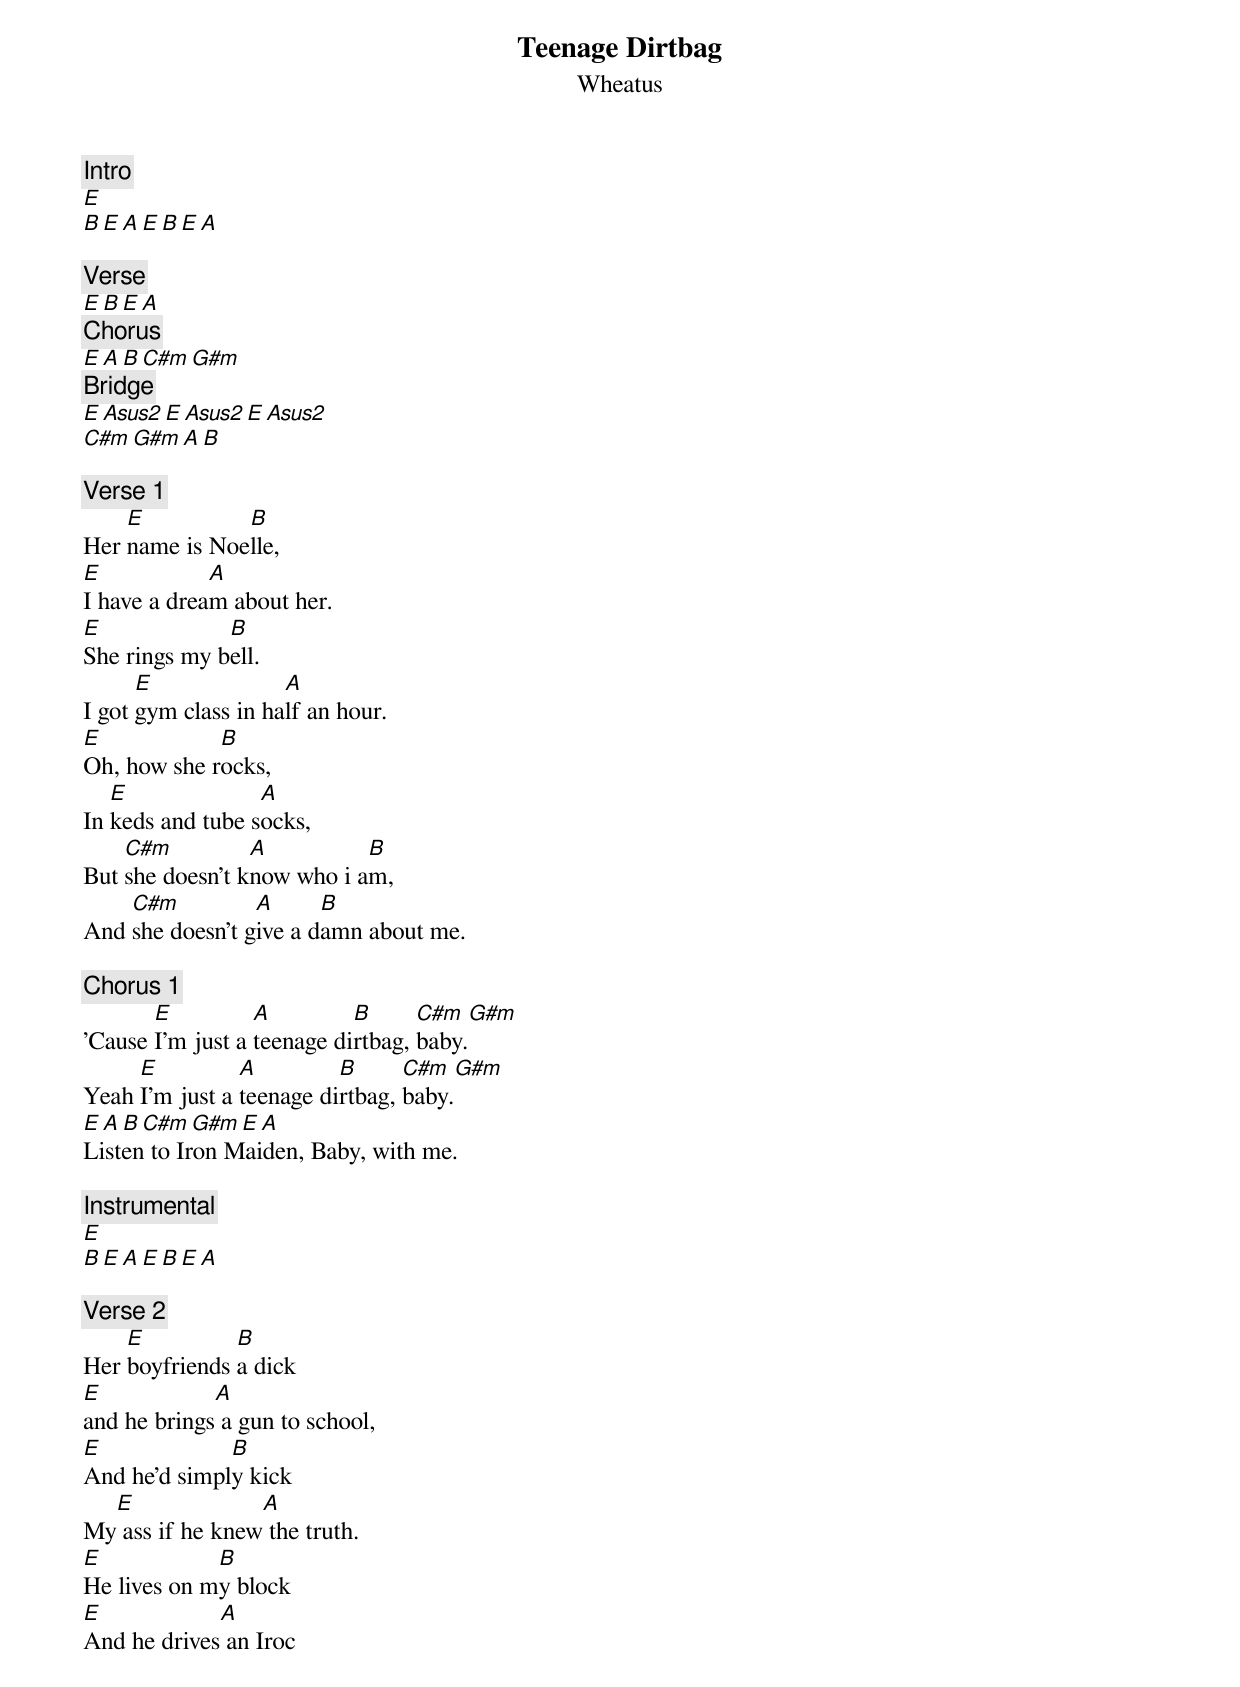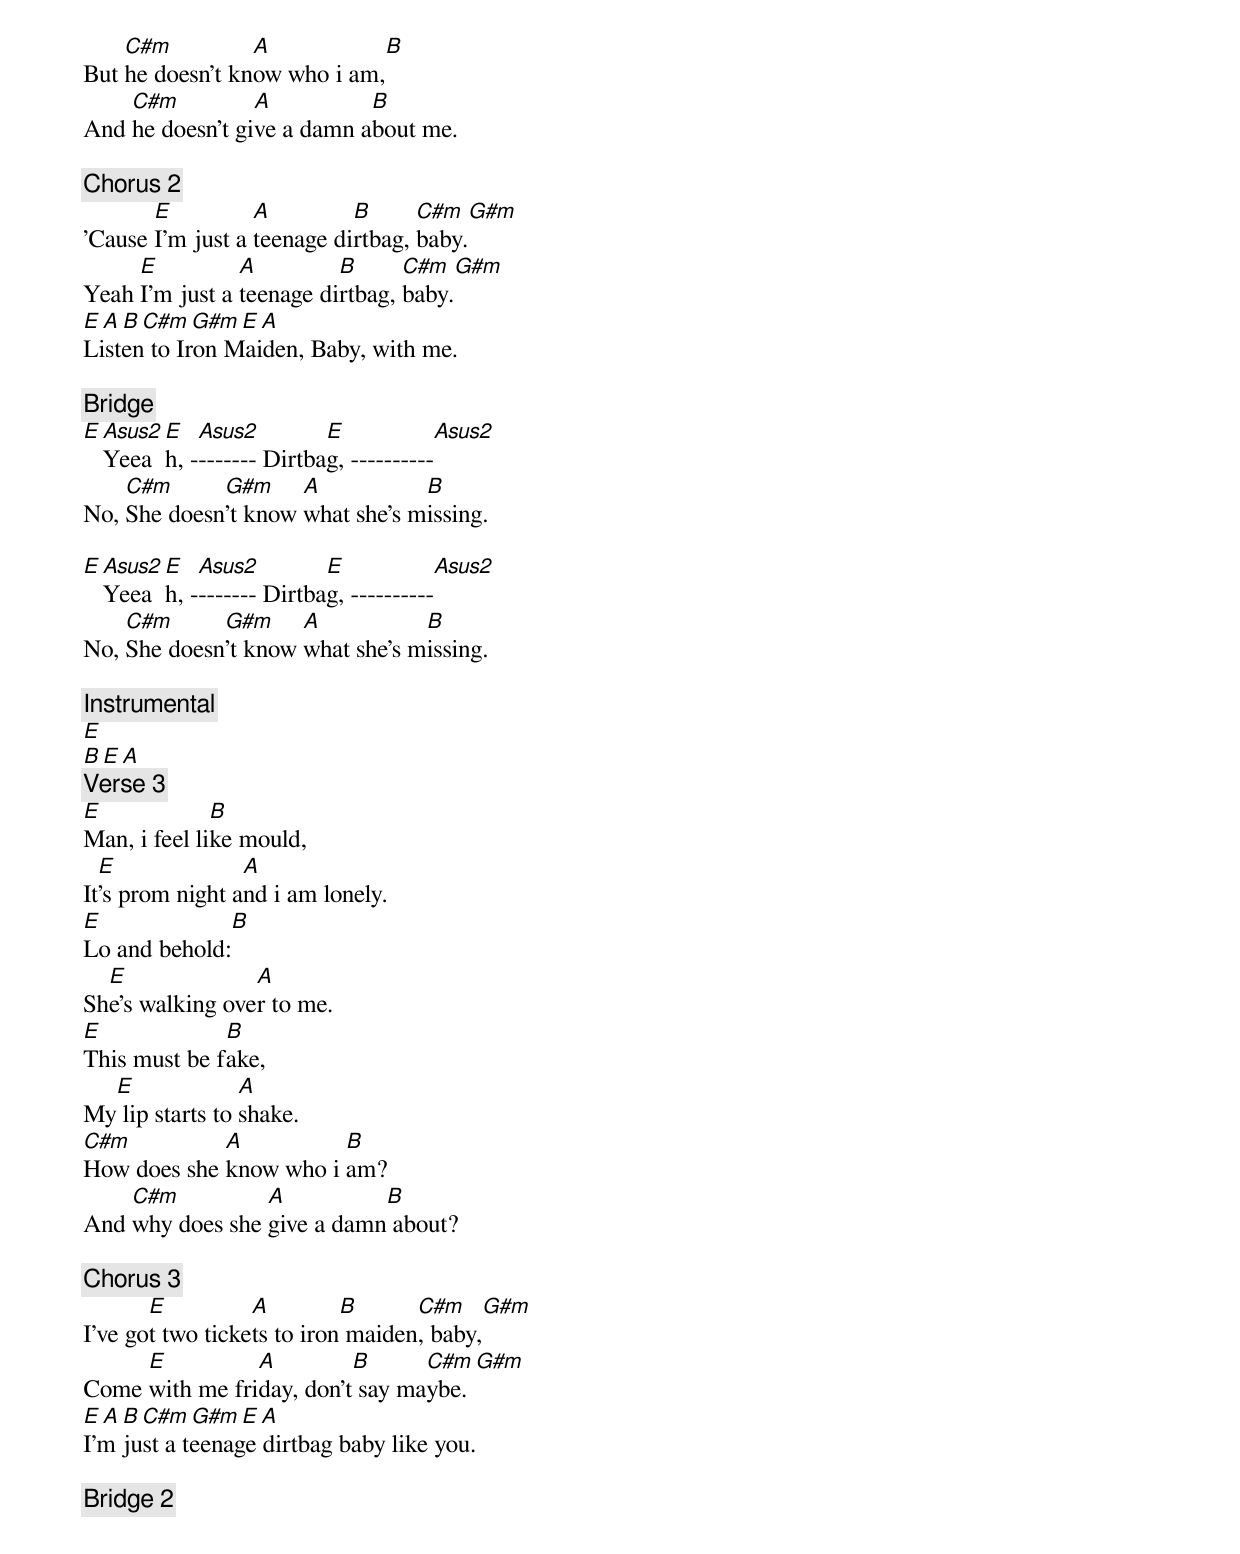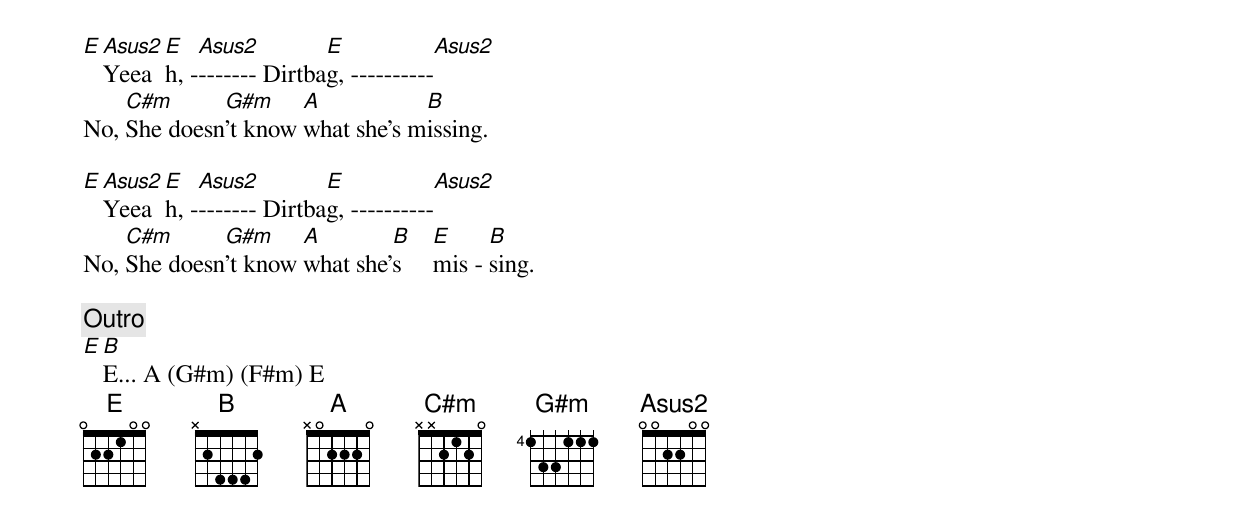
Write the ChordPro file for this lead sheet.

{t: Teenage Dirtbag}
{st: Wheatus}
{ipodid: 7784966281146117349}

{c: Intro}
[E]
[B][E][A][E][B][E][A]

{c: Verse}
[E][B][E][A]
{c: Chorus}
[E][A][B][C#m][G#m]
{c: Bridge}
[E][Asus2][E][Asus2][E][Asus2]
[C#m][G#m][A][B]

{c: Verse 1}
Her [E]name is Noe[B]lle,
[E]I have a drea[A]m about her.
[E]She rings my b[B]ell.
I got [E]gym class in ha[A]lf an hour.
[E]Oh, how she r[B]ocks,
In [E]keds and tube s[A]ocks,
But [C#m]she doesn't k[A]now who i a[B]m,
And [C#m]she doesn't g[A]ive a d[B]amn about me.

{c: Chorus 1}
'Cause [E]I'm just a [A]teenage di[B]rtbag, [C#m]baby.[G#m]
Yeah [E]I'm just a [A]teenage di[B]rtbag, [C#m]baby.[G#m]
[E][A][B][C#m][G#m][E][A]
Listen to Iron Maiden, Baby, with me.

{c: Instrumental}
[E]
[B][E][A][E][B][E][A]

{c: Verse 2}
Her [E]boyfriends [B]a dick
[E]and he brings[A] a gun to school,
[E]And he'd simpl[B]y kick
My[E] ass if he knew[A] the truth.
[E]He lives on m[B]y block
[E]And he drives[A] an Iroc
But [C#m]he doesn't kn[A]ow who i am,[B]
And [C#m]he doesn't gi[A]ve a damn a[B]bout me.

{c: Chorus 2}
'Cause [E]I'm just a [A]teenage di[B]rtbag, [C#m]baby.[G#m]
Yeah [E]I'm just a [A]teenage di[B]rtbag, [C#m]baby.[G#m]
[E][A][B][C#m][G#m][E][A]
Listen to Iron Maiden, Baby, with me.

{c: Bridge}
[E][Asus2]Yeea[E]h, -[Asus2]------- Dirtba[E]g, ----------[Asus2]
No, [C#m]She doesn[G#m]'t know [A]what she's m[B]issing.

[E][Asus2]Yeea[E]h, -[Asus2]------- Dirtba[E]g, ----------[Asus2]
No, [C#m]She doesn[G#m]'t know [A]what she's m[B]issing.

{c: Instrumental}
[E]
[B][E][A]
{c: Verse 3}
[E]Man, i feel li[B]ke mould,
It[E]'s prom night a[A]nd i am lonely.
[E]Lo and behold:[B]
Sh[E]e's walking ove[A]r to me.
[E]This must be f[B]ake,
My[E] lip starts to [A]shake.
[C#m]How does she [A]know who i [B]am?
And [C#m]why does she [A]give a damn[B] about?

{c: Chorus 3}
I've go[E]t two ticke[A]ts to iron[B] maiden[C#m], baby,[G#m]
Come [E]with me fri[A]day, don't[B] say ma[C#m]ybe.[G#m]
[E][A][B][C#m][G#m][E][A]
I'm just a teenage dirtbag baby like you.

{c: Bridge 2}
[E][Asus2]Yeea[E]h, -[Asus2]------- Dirtba[E]g, ----------[Asus2]
No, [C#m]She doesn[G#m]'t know [A]what she's m[B]issing.

[E][Asus2]Yeea[E]h, -[Asus2]------- Dirtba[E]g, ----------[Asus2]
No, [C#m]She doesn[G#m]'t know [A]what she'[B]s     [E]mis - [B]sing.

{c: Outro}
[E][B]E... A (G#m) (F#m) E
